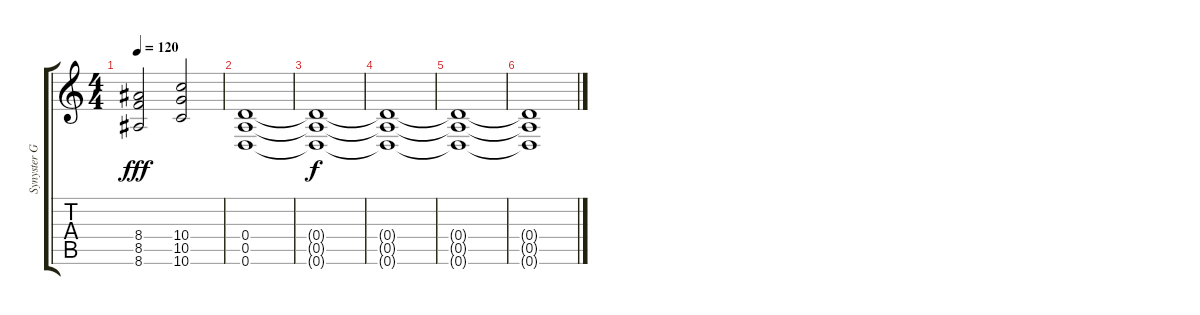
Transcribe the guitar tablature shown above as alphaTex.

\track ("Synyster Gates" "Synyster G") {instrument distortionguitar}
\staff {score tabs}
\tuning (E4 B3 G3 D3 A2 D2) {hide}
\ts (4 4)
\tempo 120
\clef g2
\ks c
(8.4 8.5 8.6).2{dy fff} (10.4 10.5 10.6).2 |
(0.4 0.5 0.6).1 |
(0.4{t} 0.5{t} 0.6{t}).1{dy f} |
(0.4{t} 0.5{t} 0.6{t}).1 |
(0.4{t} 0.5{t} 0.6{t}).1 |
(0.4{t} 0.5{t} 0.6{t}).1
